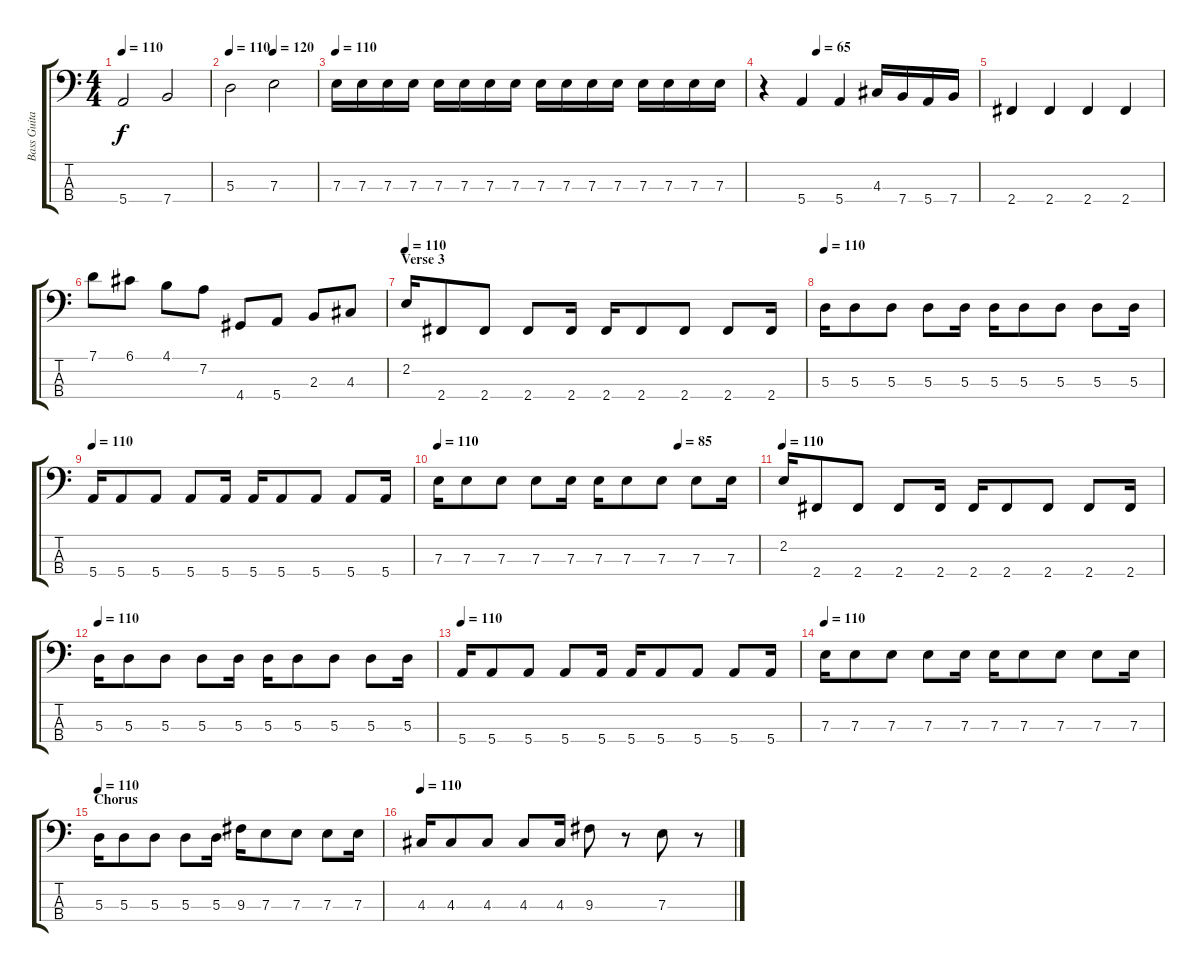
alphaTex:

\track ("Bass Guitar" "Bass Guita") {instrument electricbassfinger}
\staff {score tabs}
\tuning (G2 D2 A1 E1) {hide}
\ts (4 4)
\tempo 110
\clef f4
\ks c
5.4.2{dy f} 7.4.2 |
\tempo 110
\tempo (120 0.5)
5.3.2 7.3.2 |
\tempo 110
7.3.16 7.3.16 7.3.16 7.3.16 7.3.16 7.3.16 7.3.16 7.3.16 7.3.16 7.3.16 7.3.16 7.3.16 7.3.16 7.3.16 7.3.16 7.3.16 |
\tempo (65 0.25)
r.4 5.4.4 5.4.4 4.3.16 7.4.16 5.4.16 7.4.16 |
2.4.4 2.4.4 2.4.4 2.4.4 |
7.1.8 6.1.8 4.1.8 7.2.8 4.4.8 5.4.8 2.3.8 4.3.8 |
\section ("" "Verse 3")
\tempo 110
2.2.16{volume 14} 2.4.8 2.4.8 2.4.8 2.4.16 2.4.16 2.4.8 2.4.8 2.4.8 2.4.16 |
\tempo 110
5.3.16{volume 14} 5.3.8 5.3.8 5.3.8 5.3.16 5.3.16 5.3.8 5.3.8 5.3.8 5.3.16 |
\tempo 110
5.4.16{volume 14} 5.4.8 5.4.8 5.4.8 5.4.16 5.4.16 5.4.8 5.4.8 5.4.8 5.4.16 |
\tempo 110
\tempo (85 0.75)
7.3.16 7.3.8 7.3.8 7.3.8 7.3.16 7.3.16 7.3.8 7.3.8 7.3.8 7.3.16 |
\tempo 110
2.2.16 2.4.8 2.4.8 2.4.8 2.4.16 2.4.16 2.4.8 2.4.8 2.4.8 2.4.16 |
\tempo 110
5.3.16 5.3.8 5.3.8 5.3.8 5.3.16 5.3.16 5.3.8 5.3.8 5.3.8 5.3.16 |
\tempo 110
5.4.16 5.4.8 5.4.8 5.4.8 5.4.16 5.4.16 5.4.8 5.4.8 5.4.8 5.4.16 |
\tempo 110
7.3.16 7.3.8 7.3.8 7.3.8 7.3.16 7.3.16 7.3.8 7.3.8 7.3.8 7.3.16 |
\section ("" "Chorus")
\tempo 110
5.3.16 5.3.8 5.3.8 5.3.8 5.3.16 9.3.16 7.3.8 7.3.8 7.3.8 7.3.16 |
\tempo 110
4.3.16 4.3.8 4.3.8 4.3.8 4.3.16 9.3.8 r.8 7.3.8 r.8
